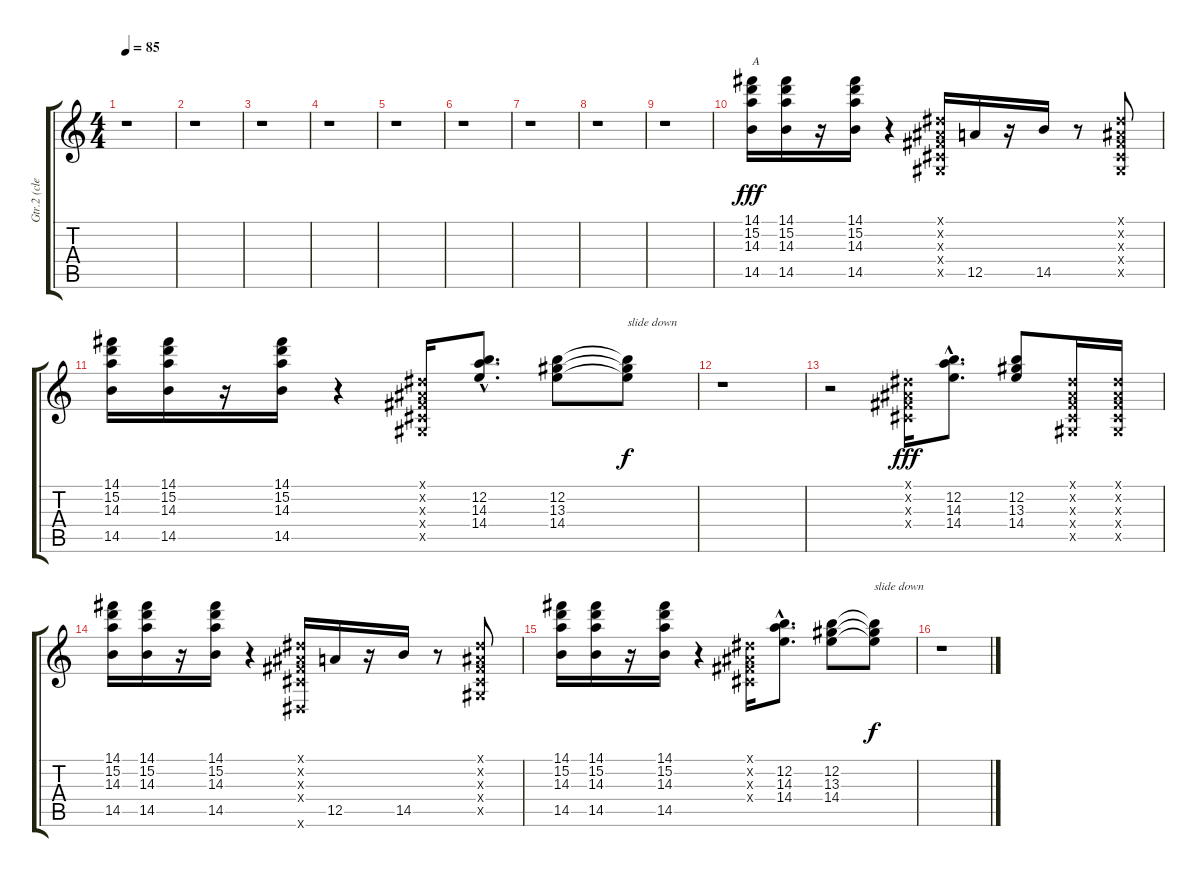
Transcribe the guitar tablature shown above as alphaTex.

\track ("Gtr.2 (clean)" "Gtr.2 (cle") {instrument electricguitarclean}
\staff {score tabs}
\tuning (E4 B3 G3 D3 A2 E2) {hide}
\ts (4 4)
\tempo 85
\clef g2
\ks c
r.1{dy fff instrument electricguitarclean} |
r.1 |
r.1 |
r.1 |
r.1 |
r.1 |
r.1 |
r.1 |
r.1 |
(14.1 15.2 14.3 14.5).16{txt "A"} (14.1 15.2 14.3 14.5).16 r.16 (14.1 15.2 14.3 14.5).16 r.4 (-1.1{x} -1.2{x} -1.3{x} -1.4{x} -1.5{x}).16 12.5.16 r.16 14.5.16 r.8 (-1.1{x} -1.2{x} -1.3{x} -1.4{x} -1.5{x}).8 |
(14.1 15.2 14.3 14.5).16 (14.1 15.2 14.3 14.5).16 r.16 (14.1 15.2 14.3 14.5).16 r.4 (-1.1{x} -1.2{x} -1.3{x} -1.4{x} -1.5{x}).16 (12.2{hac} 14.3{hac} 14.4{hac}).8{d} (12.2 13.3 14.4).8 (12.2{t} 13.3{t} 14.4{t}).8{txt "slide down" dy f} |
r.1 |
r.2 (-1.1{x} -1.2{x} -1.3{x} -1.4{x}).16{dy fff} (12.2{hac} 14.3{hac} 14.4{hac}).8{d} (12.2 13.3 14.4).8 (-1.1{x} -1.2{x} -1.3{x} -1.4{x} -1.5{x}).16 (-1.1{x} -1.2{x} -1.3{x} -1.4{x} -1.5{x}).16 |
(14.1 15.2 14.3 14.5).16 (14.1 15.2 14.3 14.5).16 r.16 (14.1 15.2 14.3 14.5).16 r.4 (-1.1{x} -1.2{x} -1.3{x} -1.4{x} -1.6{x}).16 12.5.16 r.16 14.5.16 r.8 (-1.1{x} -1.2{x} -1.3{x} -1.4{x} -1.5{x}).8 |
(14.1 15.2 14.3 14.5).16 (14.1 15.2 14.3 14.5).16 r.16 (14.1 15.2 14.3 14.5).16 r.4 (-1.1{x} -1.2{x} -1.3{x} -1.4{x}).16 (12.2{hac} 14.3{hac} 14.4{hac}).8{d} (12.2 13.3 14.4).8 (12.2{t} 13.3{t} 14.4{t}).8{txt "slide down" dy f} |
r.1
